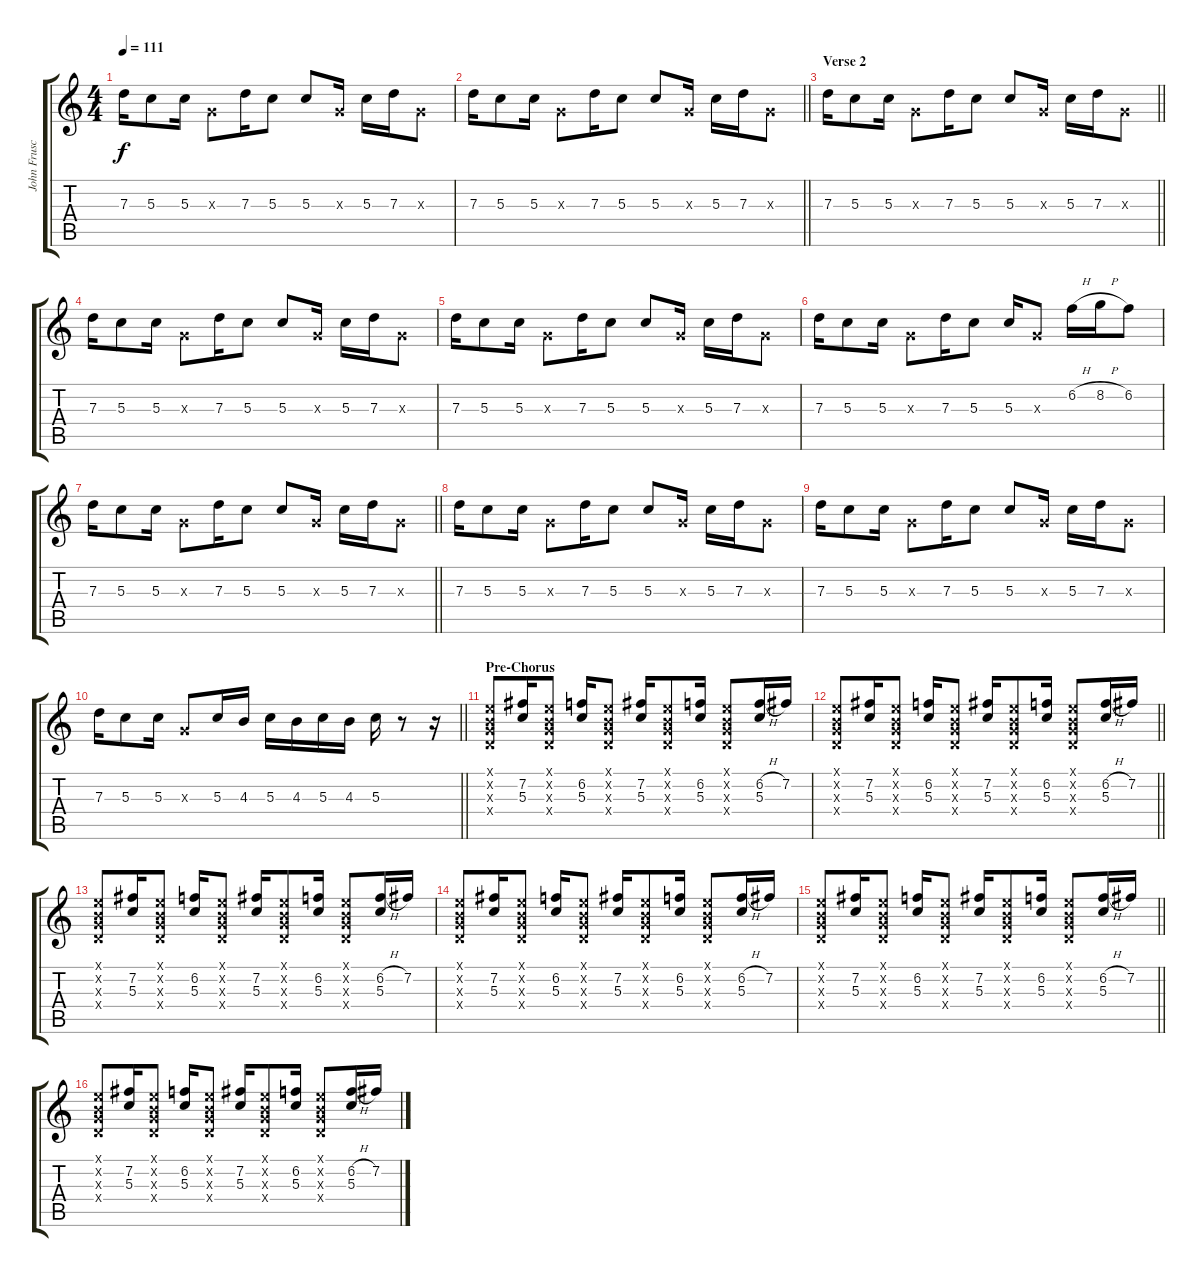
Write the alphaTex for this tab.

\track ("John Frusciante" "John Frusc") {instrument electricguitarjazz}
\staff {score tabs}
\tuning (E4 B3 G3 D3 A2 E2) {hide}
\ts (4 4)
\tempo 111
\clef g2
\ks c
7.3.16{dy f} 5.3.8 5.3.16 0.3{x}.8 7.3.16 5.3.8 5.3.8 0.3{x}.16 5.3.16 7.3.16 0.3{x}.8 |
\barLineRight lightlight
7.3.16 5.3.8 5.3.16 0.3{x}.8 7.3.16 5.3.8 5.3.8 0.3{x}.16 5.3.16 7.3.16 0.3{x}.8 |
\section ("" "Verse 2")
\barLineRight lightlight
7.3.16 5.3.8 5.3.16 0.3{x}.8 7.3.16 5.3.8 5.3.8 0.3{x}.16 5.3.16 7.3.16 0.3{x}.8 |
7.3.16 5.3.8 5.3.16 0.3{x}.8 7.3.16 5.3.8 5.3.8 0.3{x}.16 5.3.16 7.3.16 0.3{x}.8 |
7.3.16 5.3.8 5.3.16 0.3{x}.8 7.3.16 5.3.8 5.3.8 0.3{x}.16 5.3.16 7.3.16 0.3{x}.8 |
7.3.16 5.3.8 5.3.16 0.3{x}.8 7.3.16 5.3.8 5.3.16 0.3{x}.8 6.2{h}.16 8.2{h}.16 6.2.8 |
\barLineRight lightlight
7.3.16 5.3.8 5.3.16 0.3{x}.8 7.3.16 5.3.8 5.3.8 0.3{x}.16 5.3.16 7.3.16 0.3{x}.8 |
7.3.16 5.3.8 5.3.16 0.3{x}.8 7.3.16 5.3.8 5.3.8 0.3{x}.16 5.3.16 7.3.16 0.3{x}.8 |
7.3.16 5.3.8 5.3.16 0.3{x}.8 7.3.16 5.3.8 5.3.8 0.3{x}.16 5.3.16 7.3.16 0.3{x}.8 |
\barLineRight lightlight
7.3.16 5.3.8 5.3.16 0.3{x}.8 5.3.16 4.3.16 5.3.16 4.3.16 5.3.16 4.3.16 5.3.16 r.8 r.16 |
\section ("" "Pre-Chorus")
(0.1{x} 0.2{x} 0.3{x} 0.4{x}).8 (7.2 5.3).16 (0.1{x} 0.2{x} 0.3{x} 0.4{x}).8 (6.2 5.3).16 (0.1{x} 0.2{x} 0.3{x} 0.4{x}).8 (7.2 5.3).16 (0.1{x} 0.2{x} 0.3{x} 0.4{x}).8 (6.2 5.3).16 (0.1{x} 0.2{x} 0.3{x} 0.4{x}).8 (6.2{h} 5.3).16 7.2.16 |
\barLineRight lightlight
(0.1{x} 0.2{x} 0.3{x} 0.4{x}).8 (7.2 5.3).16 (0.1{x} 0.2{x} 0.3{x} 0.4{x}).8 (6.2 5.3).16 (0.1{x} 0.2{x} 0.3{x} 0.4{x}).8 (7.2 5.3).16 (0.1{x} 0.2{x} 0.3{x} 0.4{x}).8 (6.2 5.3).16 (0.1{x} 0.2{x} 0.3{x} 0.4{x}).8 (6.2{h} 5.3).16 7.2.16 |
(0.1{x} 0.2{x} 0.3{x} 0.4{x}).8 (7.2 5.3).16 (0.1{x} 0.2{x} 0.3{x} 0.4{x}).8 (6.2 5.3).16 (0.1{x} 0.2{x} 0.3{x} 0.4{x}).8 (7.2 5.3).16 (0.1{x} 0.2{x} 0.3{x} 0.4{x}).8 (6.2 5.3).16 (0.1{x} 0.2{x} 0.3{x} 0.4{x}).8 (6.2{h} 5.3).16 7.2.16 |
(0.1{x} 0.2{x} 0.3{x} 0.4{x}).8 (7.2 5.3).16 (0.1{x} 0.2{x} 0.3{x} 0.4{x}).8 (6.2 5.3).16 (0.1{x} 0.2{x} 0.3{x} 0.4{x}).8 (7.2 5.3).16 (0.1{x} 0.2{x} 0.3{x} 0.4{x}).8 (6.2 5.3).16 (0.1{x} 0.2{x} 0.3{x} 0.4{x}).8 (6.2{h} 5.3).16 7.2.16 |
\barLineRight lightlight
(0.1{x} 0.2{x} 0.3{x} 0.4{x}).8 (7.2 5.3).16 (0.1{x} 0.2{x} 0.3{x} 0.4{x}).8 (6.2 5.3).16 (0.1{x} 0.2{x} 0.3{x} 0.4{x}).8 (7.2 5.3).16 (0.1{x} 0.2{x} 0.3{x} 0.4{x}).8 (6.2 5.3).16 (0.1{x} 0.2{x} 0.3{x} 0.4{x}).8 (6.2{h} 5.3).16 7.2.16 |
(0.1{x} 0.2{x} 0.3{x} 0.4{x}).8 (7.2 5.3).16 (0.1{x} 0.2{x} 0.3{x} 0.4{x}).8 (6.2 5.3).16 (0.1{x} 0.2{x} 0.3{x} 0.4{x}).8 (7.2 5.3).16 (0.1{x} 0.2{x} 0.3{x} 0.4{x}).8 (6.2 5.3).16 (0.1{x} 0.2{x} 0.3{x} 0.4{x}).8 (6.2{h} 5.3).16 7.2.16
